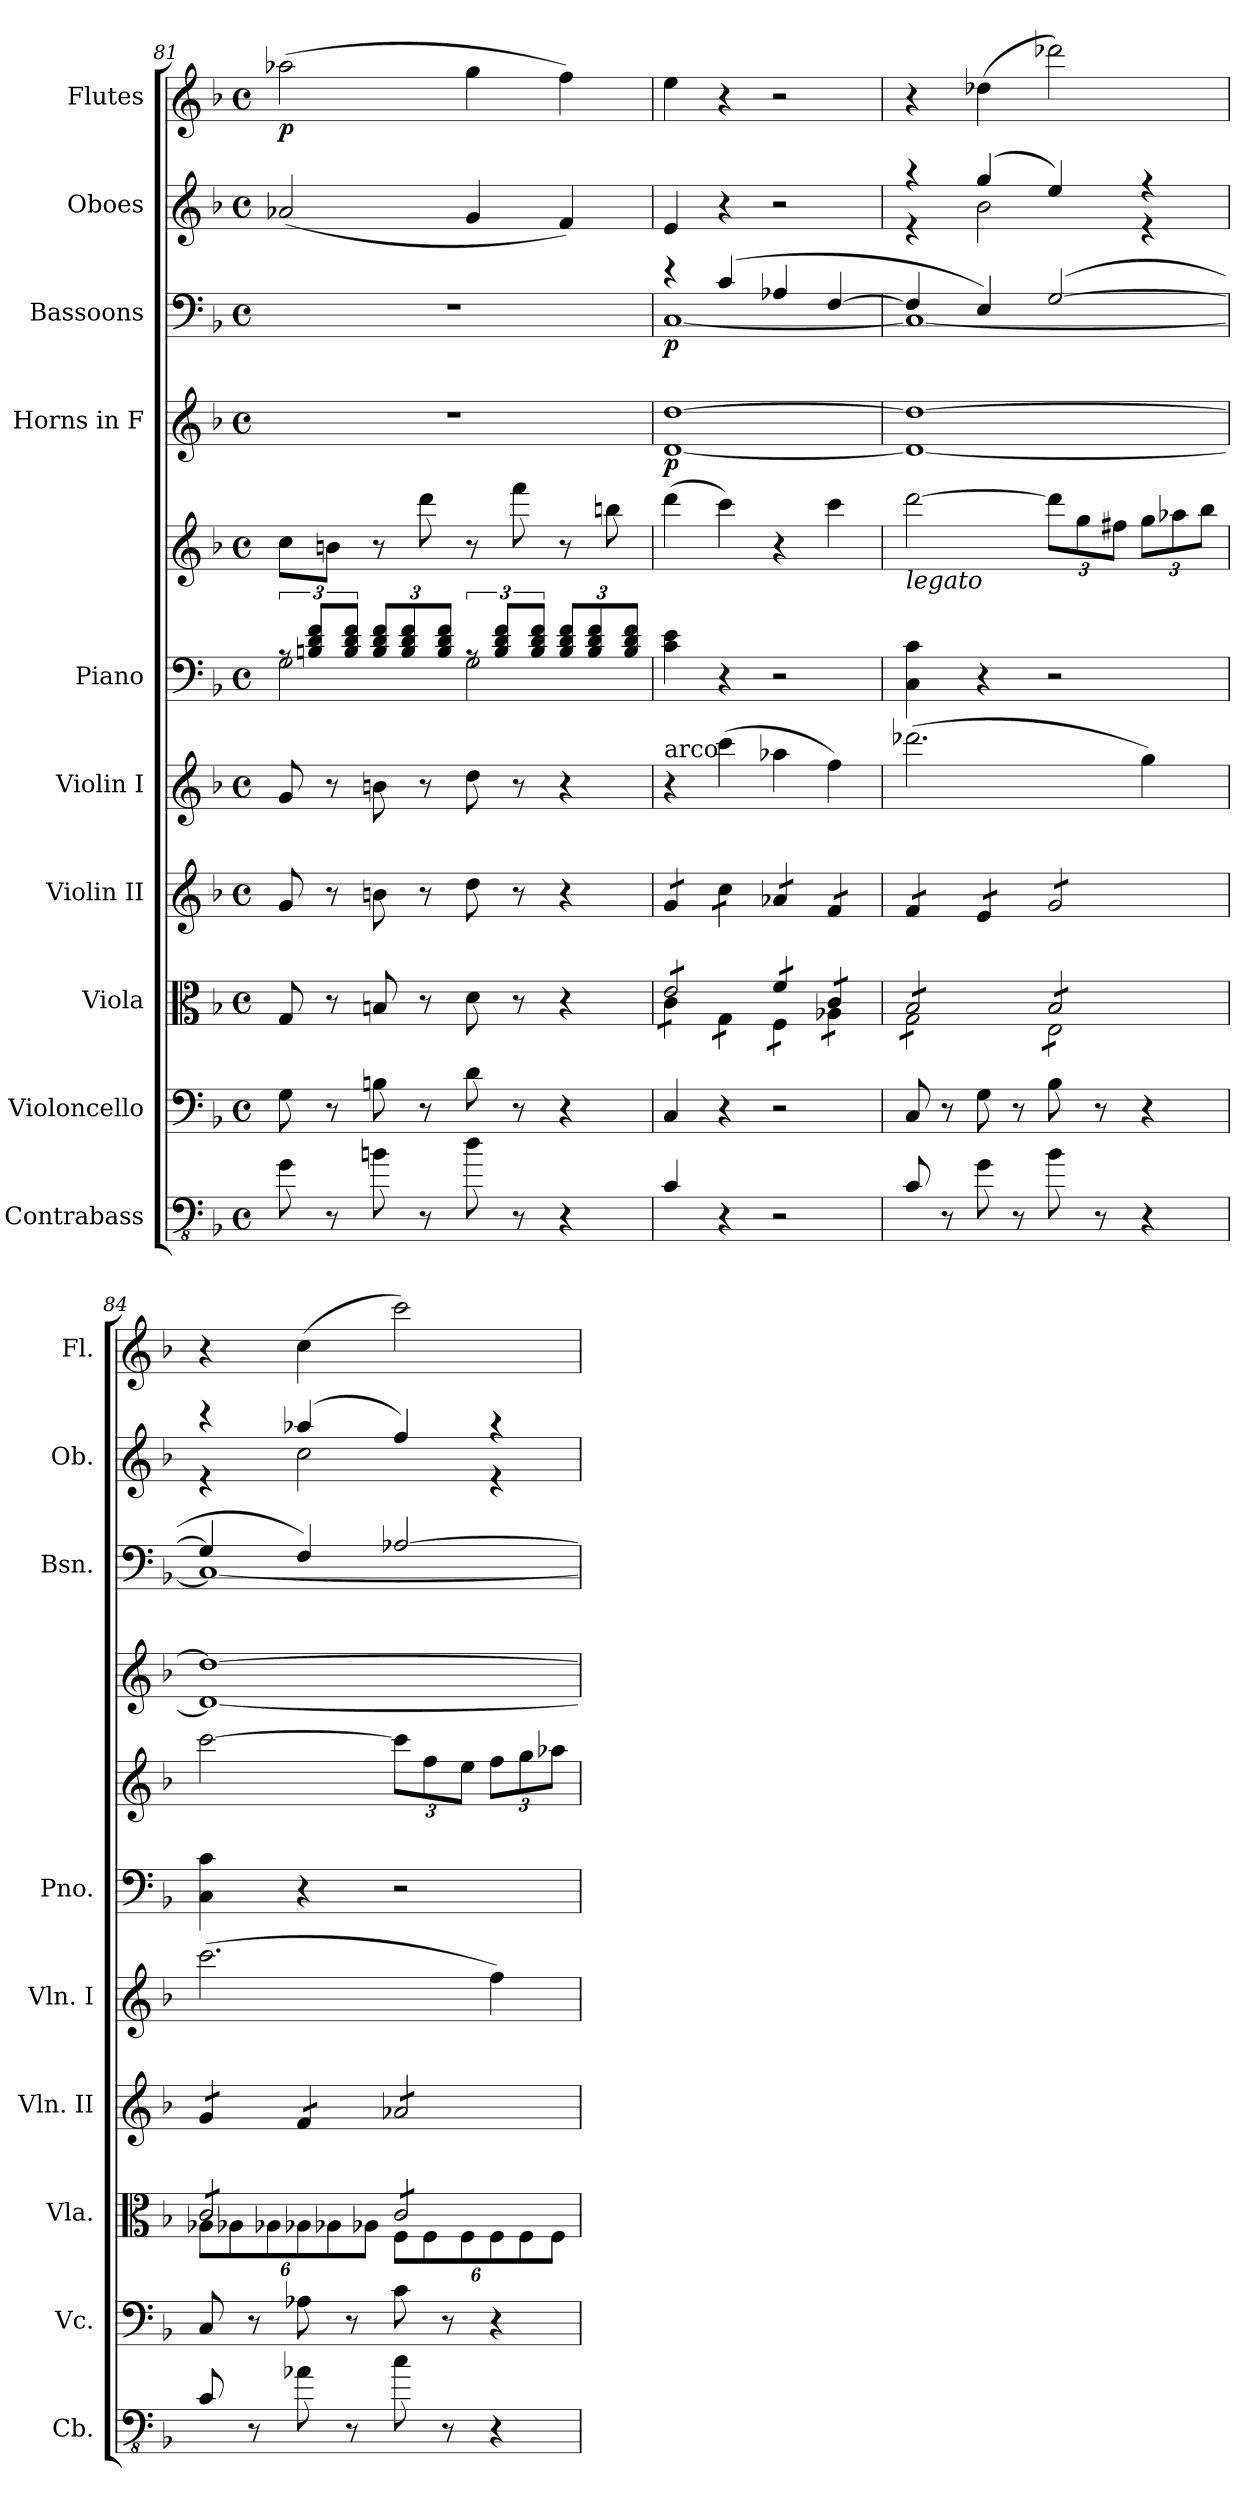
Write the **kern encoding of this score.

**kern	**kern	**kern	**kern	**kern	**kern	**kern	**kern	**dynam	**kern	**dynam	**kern	**kern	**dynam
*part10	*part9	*part8	*part7	*part6	*part5	*part5	*part4	*part4	*part3	*part3	*part2	*part1	*part1
*staff11	*staff10	*staff9	*staff8	*staff7	*staff6	*staff5	*staff4	*staff4	*staff3	*staff3	*staff2	*staff1	*staff1
*I"Contrabass	*I"Violoncello	*I"Viola	*I"Violin II	*I"Violin I	*I"Piano	*	*I"Horns in F	*	*I"Bassoons	*	*I"Oboes	*I"Flutes	*
*I'Cb.	*I'Vc.	*I'Vla.	*I'Vln. II	*I'Vln. I	*I'Pno.	*	*	*	*I'Bsn.	*	*I'Ob.	*I'Fl.	*
!!LO:PB:g=z
*clefFv4	*clefF4	*clefC3	*clefG2	*clefG2	*clefF4	*clefG2	*clefG2	*	*clefF4	*	*clefG2	*clefG2	*
*ITrd7c12	*	*	*	*	*	*	*ITrd4c7	*	*	*	*	*	*
*k[b-]	*k[b-]	*k[b-]	*k[b-]	*k[b-]	*k[b-]	*k[b-]	*k[b-e-]	*	*k[b-]	*	*k[b-]	*k[b-]	*
*M4/4	*M4/4	*M4/4	*M4/4	*M4/4	*M4/4	*M4/4	*M4/4	*	*M4/4	*	*M4/4	*M4/4	*
*met(c)	*met(c)	*met(c)	*met(c)	*met(c)	*met(c)	*met(c)	*met(c)	*	*met(c)	*	*met(c)	*met(c)	*
=81	=81	=81	=81	=81	=81	=81	=81	=81	=81	=81	=81	=81	=81
*	*	*	*	*	*^	*	*	*	*	*	*	*	*
!	!	!	!	!	!	!	!	!	!	!	!	!	!	!LO:DY:b
8GG\	8G\	8G/	8g/	8g/	12rA	2G\	8cc\L	1r	.	1r	.	(2a-X/	(2aa-X\	p
.	.	.	.	.	12Bn/ 12d/ 12f/L	.	.	.	.	.	.	.	.	.
8r	8r	8r	8r	8r	.	.	8bn\J	.	.	.	.	.	.	.
.	.	.	.	.	12B/ 12d/ 12f/J	.	.	.	.	.	.	.	.	.
*	*	*	*	*	*Xbrackettup	*	*	*	*	*	*	*	*	*
8BBn\	8Bn\	8Bn/	8bn\	8bn\	12B/ 12d/ 12f/L	.	8r	.	.	.	.	.	.	.
.	.	.	.	.	12B/ 12d/ 12f/	.	.	.	.	.	.	.	.	.
8r	8r	8r	8r	8r	.	.	8ddd\	.	.	.	.	.	.	.
.	.	.	.	.	12B/ 12d/ 12f/J	.	.	.	.	.	.	.	.	.
*	*	*	*	*	*brackettup	*	*	*	*	*	*	*	*	*
8D\	8d\	8d\	8dd\	8dd\	12rA	2G\	8r	.	.	.	.	4g/	4gg\	.
.	.	.	.	.	12B/ 12d/ 12f/L	.	.	.	.	.	.	.	.	.
8r	8r	8r	8r	8r	.	.	8fff\	.	.	.	.	.	.	.
.	.	.	.	.	12B/ 12d/ 12f/J	.	.	.	.	.	.	.	.	.
*	*	*	*	*	*Xbrackettup	*	*	*	*	*	*	*	*	*
4r	4r	4r	4r	4r	12B/ 12d/ 12f/L	.	8r	.	.	.	.	4f/)	4ff\)	.
.	.	.	.	.	12B/ 12d/ 12f/	.	.	.	.	.	.	.	.	.
.	.	.	.	.	.	.	8bbn\	.	.	.	.	.	.	.
.	.	.	.	.	12B/ 12d/ 12f/J	.	.	.	.	.	.	.	.	.
*	*	*	*	*	*v	*v	*	*	*	*	*	*	*	*
=82	=82	=82	=82	=82	=82	=82	=82	=82	=82	=82	=82	=82	=82
*	*	*^	*	*	*	*	*^	*	*^	*	*	*	*
!	!	!	!	!	!LO:TX:a:t=arco	!	!	!	!	!	!	!	!	!	!	!
!	!	!	!	!LO:TX:a:t=arco	!	!	!	!	!	!	!	!	!	!	!	!
!	!	!LO:TX:a:t=arco	!	!	!	!	!	!	!	!	!	!	!	!	!	!
!	!	!	!	!	!	!	!	!	!	!LO:DY:b	!	!	!LO:DY:b	!	!	!
*	*	*tremolo	*	*	*	*	*	*	*	*	*	*	*	*	*	*
*	*	*	*	*tremolo	*	*	*	*	*	*	*	*	*	*	*	*
4CC/	4C/	12e/L	12c\L	12g/L	4r	4c\ 4e\	(4ddd\	[1g	[1G	p	4r	[1C	p	4e/	4ee\	.
.	.	12e/	12c\	12g/	.	.	.	.	.	.	.	.	.	.	.	.
.	.	12e/	12c\J	12g/J	.	.	.	.	.	.	.	.	.	.	.	.
4r	4r	12e/	12G\L	12cc\L	(4ccc\	4r	4ccc\)	.	.	.	(4c/	.	.	4r	4r	.
.	.	12e/	12G\	12cc\	.	.	.	.	.	.	.	.	.	.	.	.
.	.	12e/J	12G\J	12cc\J	.	.	.	.	.	.	.	.	.	.	.	.
2r	2r	12f/L	12F\L	12a-X/L	4aa-X\	2r	4r	.	.	.	4A-X/	.	.	2r	2r	.
.	.	12f/	12F\	12a-X/	.	.	.	.	.	.	.	.	.	.	.	.
.	.	12f/J	12F\J	12a-X/J	.	.	.	.	.	.	.	.	.	.	.	.
.	.	12c/L	12A-X\L	12f/L	4ff\)	.	4ccc\	.	.	.	[4F/	.	.	.	.	.
.	.	12c/	12A-X\	12f/	.	.	.	.	.	.	.	.	.	.	.	.
.	.	12c/J	12A-X\J	12f/J	.	.	.	.	.	.	.	.	.	.	.	.
=83	=83	=83	=83	=83	=83	=83	=83	=83	=83	=83	=83	=83	=83	=83	=83	=83
*	*	*	*	*	*	*	*	*	*	*	*	*	*	*^	*	*
!	!	!	!	!	!	!	!LO:TX:b:i:t=legato	!	!	!	!	!	!	!	!	!	!
8CC/	8C/	12B-/L	12G\L	12f/L	(2.ddd-X\	4C\ 4c\	[2ddd\	1g_	1G_	.	4F/]	1C_	.	4r	4r	4r	.
.	.	12B-/	12G\	12f/	.	.	.	.	.	.	.	.	.	.	.	.	.
8r	8r	.	.	.	.	.	.	.	.	.	.	.	.	.	.	.	.
.	.	12B-/	12G\	12f/J	.	.	.	.	.	.	.	.	.	.	.	.	.
8GG\	8G\	12B-/	12G\	12e/L	.	4r	.	.	.	.	4E/)	.	.	(4gg/	2b-\	(4dd-X\	.
.	.	12B-/	12G\	12e/	.	.	.	.	.	.	.	.	.	.	.	.	.
8r	8r	.	.	.	.	.	.	.	.	.	.	.	.	.	.	.	.
.	.	12B-/J	12G\J	12e/J	.	.	.	.	.	.	.	.	.	.	.	.	.
*	*	*	*	*	*	*	*Xbrackettup	*	*	*	*	*	*	*	*	*	*
8BB-\	8B-\	12B-/L	12E\L	12g/L	.	2r	12ddd\L]	.	.	.	([2G/	.	.	4ee/)	.	2ddd-X\)	.
.	.	12B-/	12E\	12g/	.	.	12gg\	.	.	.	.	.	.	.	.	.	.
8r	8r	.	.	.	.	.	.	.	.	.	.	.	.	.	.	.	.
.	.	12B-/	12E\	12g/	.	.	12ff#X\J	.	.	.	.	.	.	.	.	.	.
4r	4r	12B-/	12E\	12g/	4gg\)	.	12gg\L	.	.	.	.	.	.	4r	4r	.	.
.	.	12B-/	12E\	12g/	.	.	12aa-X\	.	.	.	.	.	.	.	.	.	.
.	.	12B-/J	12E\J	12g/J	.	.	12bb-\J	.	.	.	.	.	.	.	.	.	.
!!LO:PB:g=z
=84	=84	=84	=84	=84	=84	=84	=84	=84	=84	=84	=84	=84	=84	=84	=84	=84	=84
8CC/	8C/	12c/L	12A-X\L	12g/L	(2.ccc\	4C\ 4c\	[2ccc\	1g_	1G_	.	4G/]	1C_	.	4r	4r	4r	.
.	.	12c/	12A-X\	12g/	.	.	.	.	.	.	.	.	.	.	.	.	.
8r	8r	.	.	.	.	.	.	.	.	.	.	.	.	.	.	.	.
.	.	12c/	12A-X\	12g/J	.	.	.	.	.	.	.	.	.	.	.	.	.
8AA-X\	8A-X\	12c/	12A-X\	12f/L	.	4r	.	.	.	.	4F/)	.	.	(4aa-X/	2cc\	(4cc\	.
.	.	12c/	12A-X\	12f/	.	.	.	.	.	.	.	.	.	.	.	.	.
8r	8r	.	.	.	.	.	.	.	.	.	.	.	.	.	.	.	.
.	.	12c/J	12A-X\J	12f/J	.	.	.	.	.	.	.	.	.	.	.	.	.
8C\	8c\	12c/L	12F\L	12a-X/L	.	2r	12ccc\L]	.	.	.	[2A-X/	.	.	4ff/)	.	2ccc\)	.
.	.	12c/	12F\	12a-X/	.	.	12ff\	.	.	.	.	.	.	.	.	.	.
8r	8r	.	.	.	.	.	.	.	.	.	.	.	.	.	.	.	.
.	.	12c/	12F\	12a-X/	.	.	12ee\J	.	.	.	.	.	.	.	.	.	.
4r	4r	12c/	12F\	12a-X/	4ff\)	.	12ff\L	.	.	.	.	.	.	4r	4r	.	.
.	.	12c/	12F\	12a-X/	.	.	12gg\	.	.	.	.	.	.	.	.	.	.
.	.	12c/J	12F\J	12a-X/J	.	.	12aa-X\J	.	.	.	.	.	.	.	.	.	.
*	*	*	*	*Xtremolo	*	*	*	*	*	*	*	*	*	*	*	*	*
*	*	*Xtremolo	*	*	*	*	*	*	*	*	*	*	*	*	*	*	*
*	*	*	*	*	*	*	*	*v	*v	*	*	*	*	*v	*v	*	*
*	*	*v	*v	*	*	*	*	*	*	*v	*v	*	*	*	*
=	=	=	=	=	=	=	=	=	=	=	=	=	=
*-	*-	*-	*-	*-	*-	*-	*-	*-	*-	*-	*-	*-	*-
